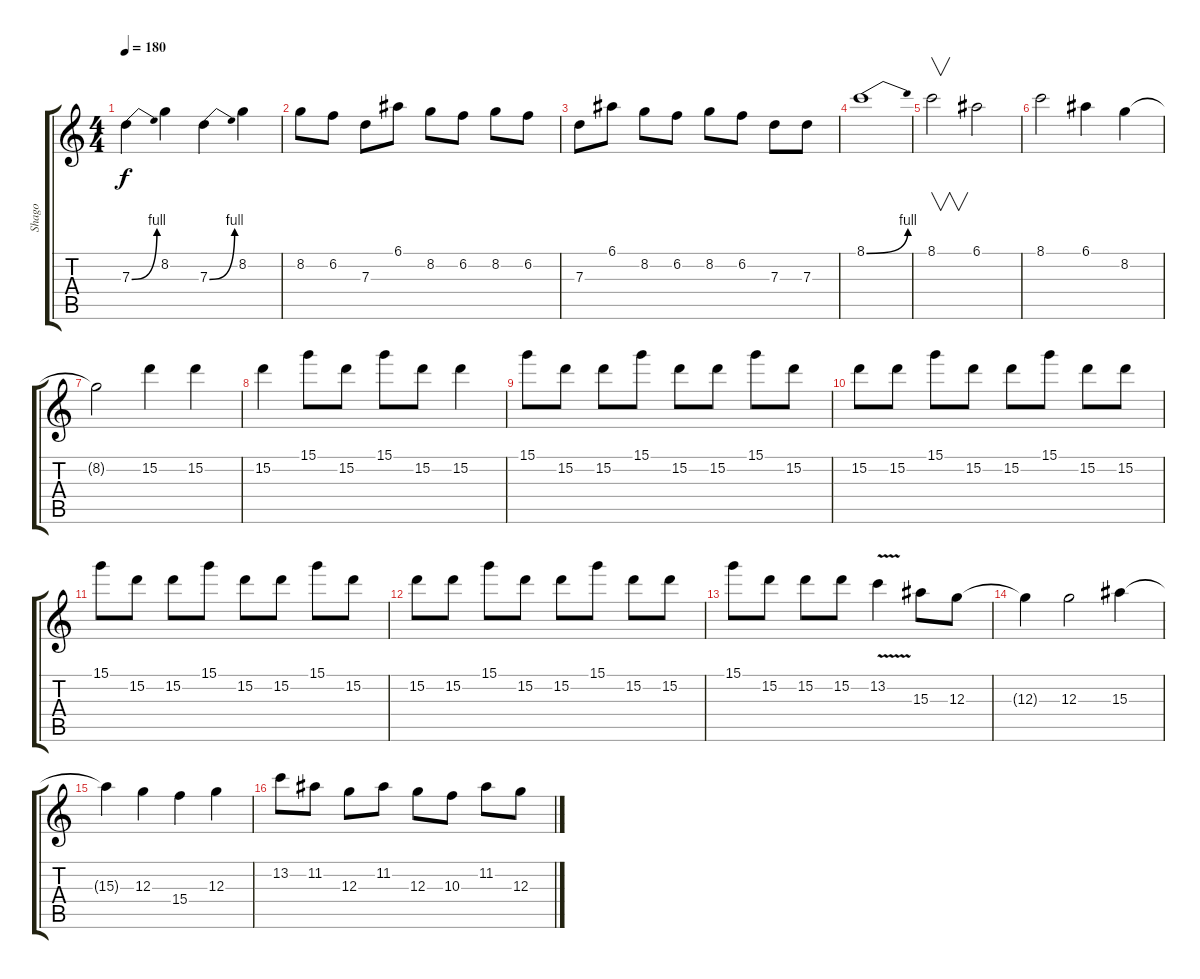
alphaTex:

\track ("Shago" "Shago") {instrument distortionguitar}
\staff {score tabs}
\tuning (E4 B3 G3 D3 A2 E2) {hide}
\ts (4 4)
\tempo 180
\clef g2
\ks c
7.3{be (bend 0 0 60 4)}.4{dy f} 8.2.4 7.3{be (bend 0 0 60 4)}.4 8.2.4 |
8.2.8 6.2.8 7.3.8 6.1.8 8.2.8 6.2.8 8.2.8 6.2.8 |
7.3.8 6.1.8 8.2.8 6.2.8 8.2.8 6.2.8 7.3.8 7.3.8 |
8.1{be (bend 0 0 60 4)}.1 |
8.1.2{v} 6.1.2 |
8.1.2 6.1.4 8.2.4 |
8.2{t}.2 15.2.4 15.2.4 |
15.2.4 15.1.8 15.2.8 15.1.8 15.2.8 15.2.4 |
15.1.8 15.2.8 15.2.8 15.1.8 15.2.8 15.2.8 15.1.8 15.2.8 |
15.2.8 15.2.8 15.1.8 15.2.8 15.2.8 15.1.8 15.2.8 15.2.8 |
15.1.8 15.2.8 15.2.8 15.1.8 15.2.8 15.2.8 15.1.8 15.2.8 |
15.2.8 15.2.8 15.1.8 15.2.8 15.2.8 15.1.8 15.2.8 15.2.8 |
15.1.8 15.2.8 15.2.8 15.2.8 13.2{v}.4 15.3.8 12.3.8 |
12.3{t}.4 12.3.2 15.3.4 |
15.3{t}.4 12.3.4 15.4.4 12.3.4 |
13.2.8 11.2.8 12.3.8 11.2.8 12.3.8 10.3.8 11.2.8 12.3.8
